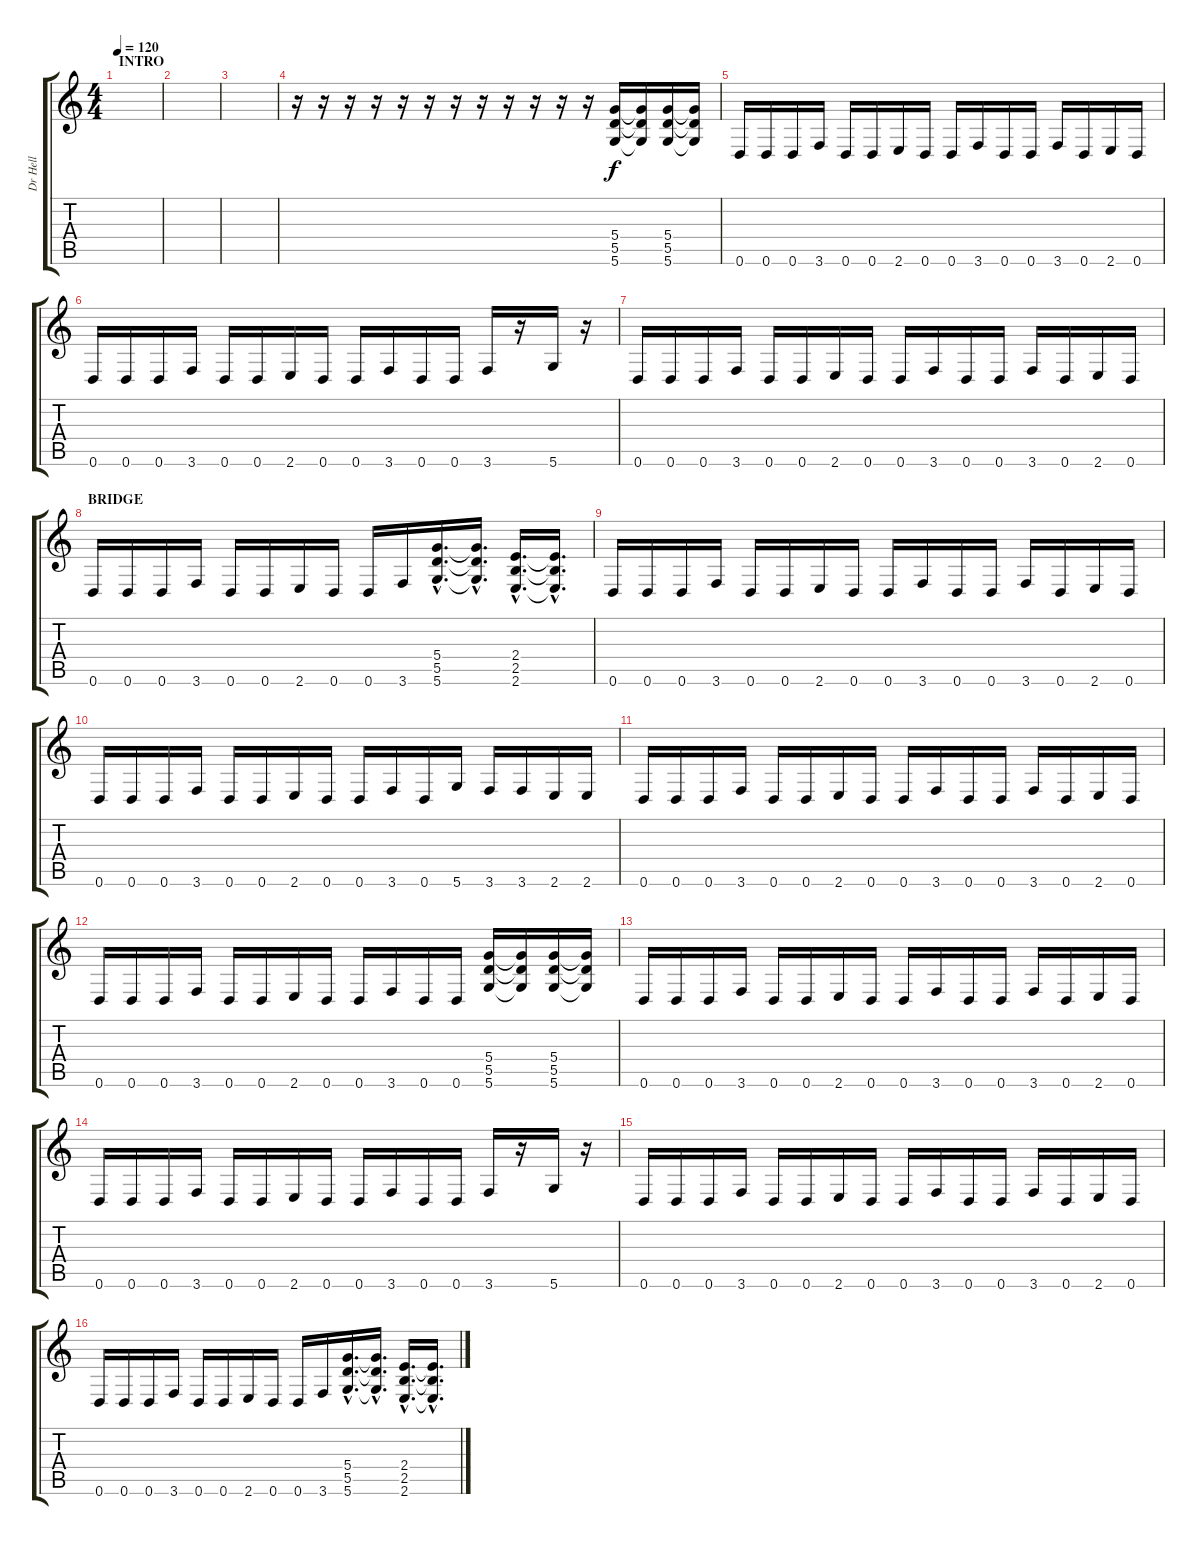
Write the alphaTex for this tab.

\track ("Dr Hell" "Dr Hell") {instrument distortionguitar}
\staff {score tabs}
\tuning (E4 B3 G3 D3 A2 D2) {hide}
\ts (4 4)
\section ("" "INTRO")
\tempo 120
\clef g2
\ks c
|
|
|
r.16 r.16 r.16 r.16 r.16 r.16 r.16 r.16 r.16 r.16 r.16 r.16 (5.4 5.5 5.6).16 (5.4{t} 5.5{t} 5.6{t}).16 (5.4 5.5 5.6).16 (5.4{t} 5.5{t} 5.6{t}).16 |
0.6.16 0.6.16 0.6.16 3.6.16 0.6.16 0.6.16 2.6.16 0.6.16 0.6.16 3.6.16 0.6.16 0.6.16 3.6.16 0.6.16 2.6.16 0.6.16 |
0.6.16 0.6.16 0.6.16 3.6.16 0.6.16 0.6.16 2.6.16 0.6.16 0.6.16 3.6.16 0.6.16 0.6.16 3.6.16 r.16 5.6.16 r.16 |
0.6.16 0.6.16 0.6.16 3.6.16 0.6.16 0.6.16 2.6.16 0.6.16 0.6.16 3.6.16 0.6.16 0.6.16 3.6.16 0.6.16 2.6.16 0.6.16 |
\section ("" "BRIDGE")
0.6.16 0.6.16 0.6.16 3.6.16 0.6.16 0.6.16 2.6.16 0.6.16 0.6.16 3.6.16 (5.4{hac} 5.5{hac} 5.6{hac}).16{d} (5.4{hac t} 5.5{hac t} 5.6{hac t}).16{d} (2.4{hac} 2.5{hac} 2.6{hac}).16{d} (2.4{hac t} 2.5{hac t} 2.6{hac t}).16{d} |
0.6.16 0.6.16 0.6.16 3.6.16 0.6.16 0.6.16 2.6.16 0.6.16 0.6.16 3.6.16 0.6.16 0.6.16 3.6.16 0.6.16 2.6.16 0.6.16 |
0.6.16 0.6.16 0.6.16 3.6.16 0.6.16 0.6.16 2.6.16 0.6.16 0.6.16 3.6.16 0.6.16 5.6.16 3.6.16 3.6.16 2.6.16 2.6.16 |
0.6.16 0.6.16 0.6.16 3.6.16 0.6.16 0.6.16 2.6.16 0.6.16 0.6.16 3.6.16 0.6.16 0.6.16 3.6.16 0.6.16 2.6.16 0.6.16 |
0.6.16 0.6.16 0.6.16 3.6.16 0.6.16 0.6.16 2.6.16 0.6.16 0.6.16 3.6.16 0.6.16 0.6.16 (5.4 5.5 5.6).16 (5.4{t} 5.5{t} 5.6{t}).16 (5.4 5.5 5.6).16 (5.4{t} 5.5{t} 5.6{t}).16 |
0.6.16 0.6.16 0.6.16 3.6.16 0.6.16 0.6.16 2.6.16 0.6.16 0.6.16 3.6.16 0.6.16 0.6.16 3.6.16 0.6.16 2.6.16 0.6.16 |
0.6.16 0.6.16 0.6.16 3.6.16 0.6.16 0.6.16 2.6.16 0.6.16 0.6.16 3.6.16 0.6.16 0.6.16 3.6.16 r.16 5.6.16 r.16 |
0.6.16 0.6.16 0.6.16 3.6.16 0.6.16 0.6.16 2.6.16 0.6.16 0.6.16 3.6.16 0.6.16 0.6.16 3.6.16 0.6.16 2.6.16 0.6.16 |
0.6.16 0.6.16 0.6.16 3.6.16 0.6.16 0.6.16 2.6.16 0.6.16 0.6.16 3.6.16 (5.4{hac} 5.5{hac} 5.6{hac}).16{d} (5.4{hac t} 5.5{hac t} 5.6{hac t}).16{d} (2.4{hac} 2.5{hac} 2.6{hac}).16{d} (2.4{hac t} 2.5{hac t} 2.6{hac t}).16{d}
